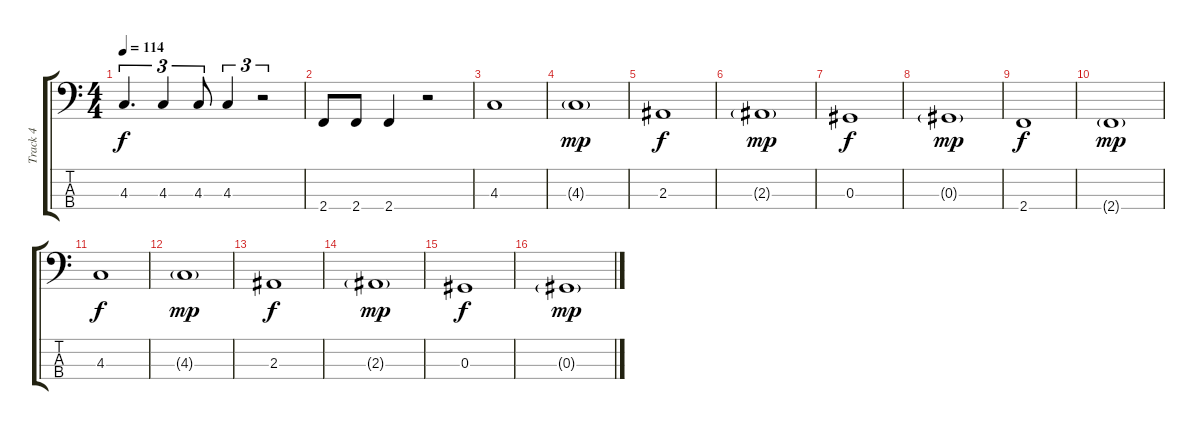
\track ("Track 4" "Track 4") {instrument electricbasspick}
\staff {score tabs}
\tuning (Gb2 Db2 Ab1 Eb1) {hide}
\ts (4 4)
\tempo 114
\clef f4
\ks c
4.3.4{d tu (3 2) dy f} 4.3.4{tu (3 2)} 4.3.8{tu (3 2)} 4.3.4{tu (3 2)} r.2{tu (3 2)} |
2.4.8 2.4.8 2.4.4 r.2 |
4.3.1 |
4.3{g}.1{dy mp} |
2.3.1{dy f} |
2.3{g}.1{dy mp} |
0.3.1{dy f} |
0.3{g}.1{dy mp} |
2.4.1{dy f} |
2.4{g}.1{dy mp} |
4.3.1{dy f} |
4.3{g}.1{dy mp} |
2.3.1{dy f} |
2.3{g}.1{dy mp} |
0.3.1{dy f} |
0.3{g}.1{dy mp}
